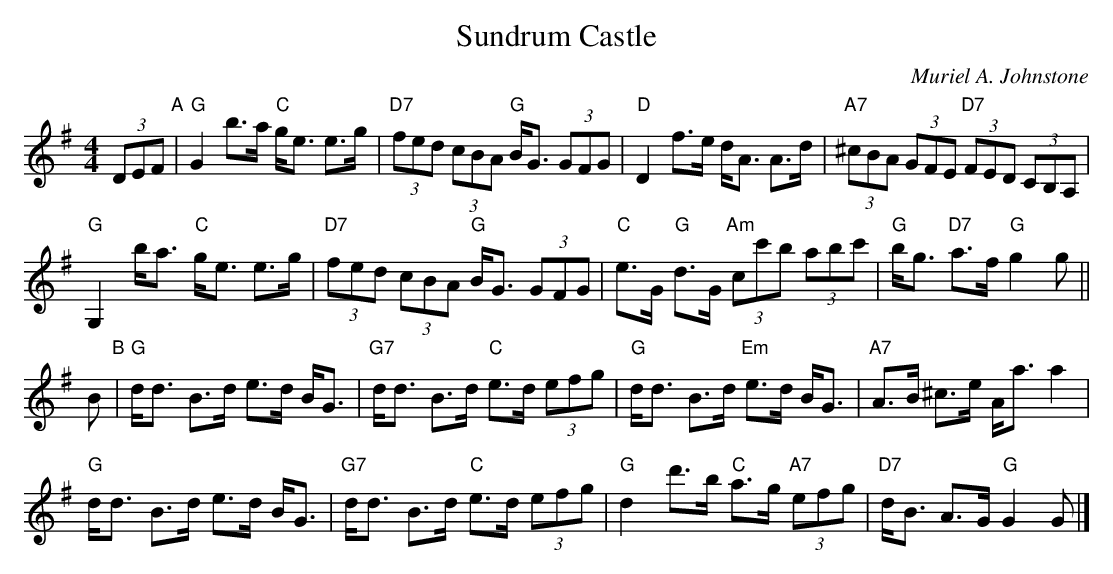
X:1
T:Sundrum Castle
C:Muriel A. Johnstone
M:4/4
L:1/8
K:G
(3DEF "A"|\
"G"G2b>a "C"g<e e>g | "D7"(3fed (3cBA "G"B<G (3GFG | "D"D2f>e d<A A>d | "A7"(3^cBA (3GFE "D7"(3FED (3CB,A, |
"G"G,2b<a "C"g<e e>g | "D7" (3fed (3cBA "G"B<G (3GFG | "C"e>G "G"d>G "Am" (3cc'b (3abc' | "G"b<g "D7"a>f "G"g2g ||
B "B"|\
"G"d<d B>d e>d B<G | "G7" d<d B>d "C"e>d (3efg | "G" d<d B>d "Em"e>d B<G | "A7" A>B ^c>e A<a a2 |
"G"d<d B>d e>d B<G | "G7" d<d B>d "C"e>d (3efg | "G" d2 d'>b "C"a>g "A7"(3efg | "D7"d<B A>G "G"G2G |]
